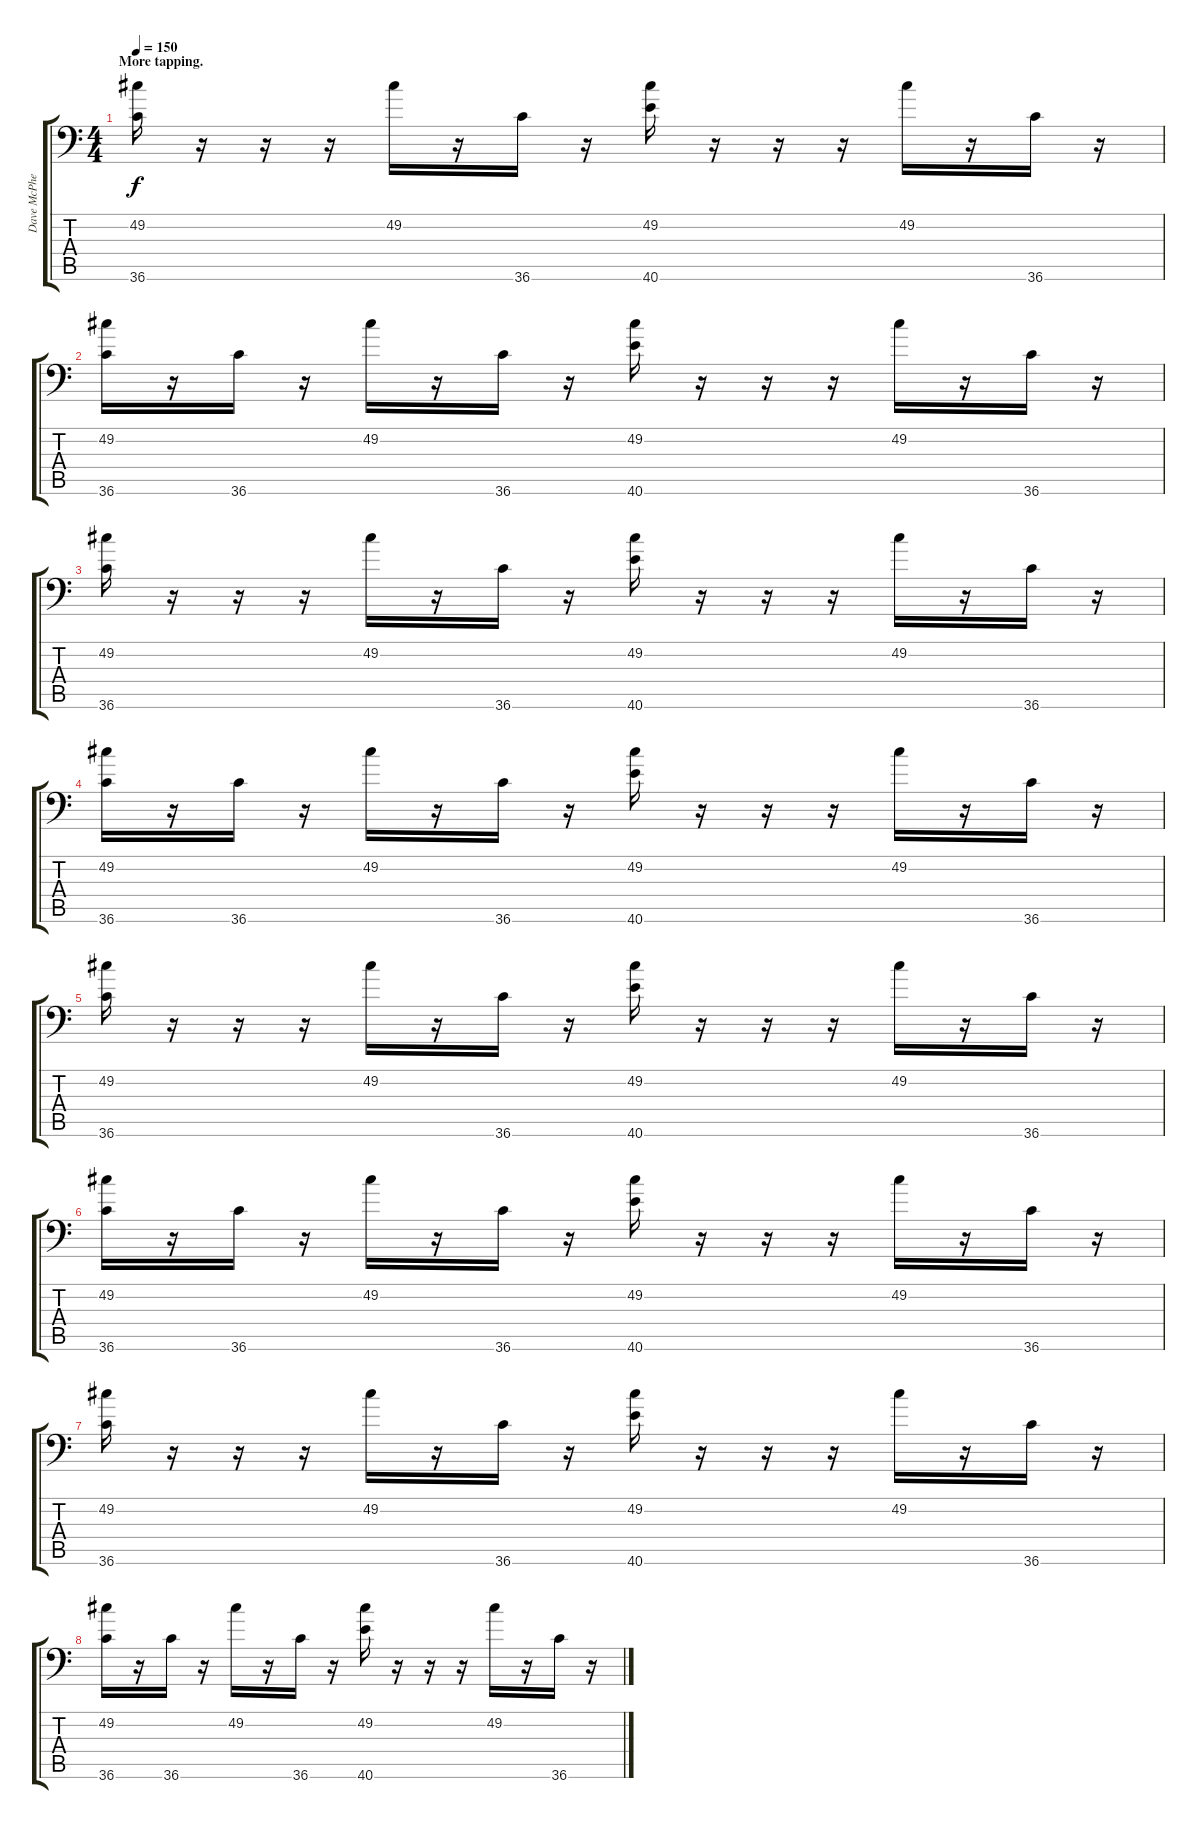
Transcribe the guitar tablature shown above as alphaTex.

\track ("Dave McPherson (Drums)" "Dave McPhe") {instrument acousticgrandpiano}
\staff {score tabs}
\tuning (C-1 C-1 C-1 C-1 C-1 C-1) {hide}
\ts (4 4)
\section ("" "More tapping.")
\tempo 150
\clef f4
\ks c
(49.2 36.6).16{dy f} r.16 r.16 r.16 49.2.16 r.16 36.6.16 r.16 (49.2 40.6).16 r.16 r.16 r.16 49.2.16 r.16 36.6.16 r.16 |
(49.2 36.6).16 r.16 36.6.16 r.16 49.2.16 r.16 36.6.16 r.16 (49.2 40.6).16 r.16 r.16 r.16 49.2.16 r.16 36.6.16 r.16 |
(49.2 36.6).16 r.16 r.16 r.16 49.2.16 r.16 36.6.16 r.16 (49.2 40.6).16 r.16 r.16 r.16 49.2.16 r.16 36.6.16 r.16 |
(49.2 36.6).16 r.16 36.6.16 r.16 49.2.16 r.16 36.6.16 r.16 (49.2 40.6).16 r.16 r.16 r.16 49.2.16 r.16 36.6.16 r.16 |
(49.2 36.6).16 r.16 r.16 r.16 49.2.16 r.16 36.6.16 r.16 (49.2 40.6).16 r.16 r.16 r.16 49.2.16 r.16 36.6.16 r.16 |
(49.2 36.6).16 r.16 36.6.16 r.16 49.2.16 r.16 36.6.16 r.16 (49.2 40.6).16 r.16 r.16 r.16 49.2.16 r.16 36.6.16 r.16 |
(49.2 36.6).16 r.16 r.16 r.16 49.2.16 r.16 36.6.16 r.16 (49.2 40.6).16 r.16 r.16 r.16 49.2.16 r.16 36.6.16 r.16 |
(49.2 36.6).16 r.16 36.6.16 r.16 49.2.16 r.16 36.6.16 r.16 (49.2 40.6).16 r.16 r.16 r.16 49.2.16 r.16 36.6.16 r.16
